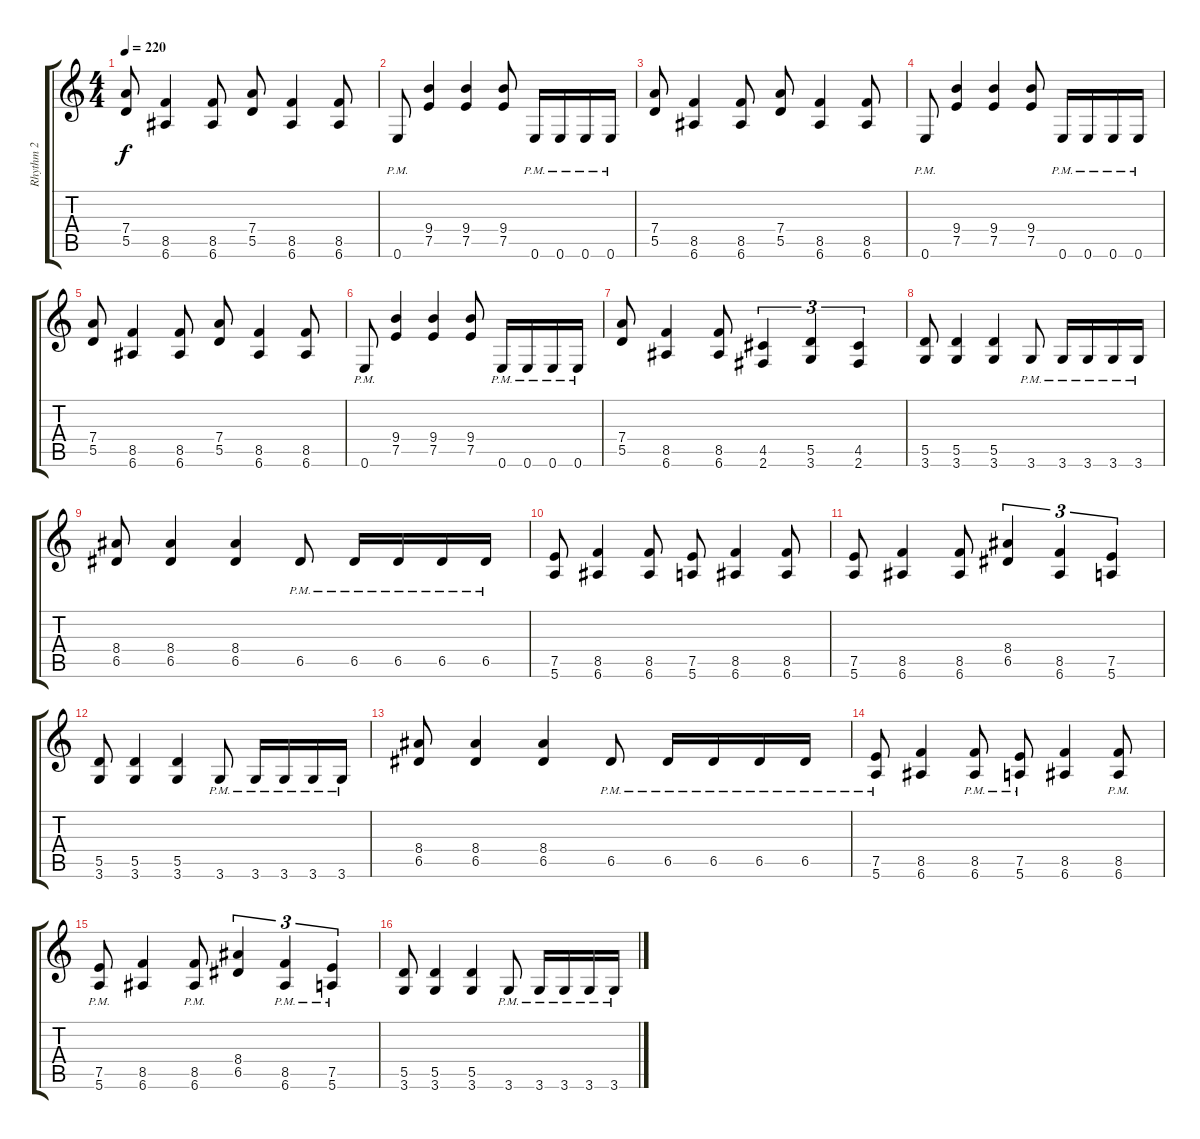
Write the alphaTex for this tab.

\track ("Rhythm 2" "Rhythm 2") {instrument distortionguitar}
\staff {score tabs}
\tuning (E4 B3 G3 D3 A2 E2) {hide}
\ts (4 4)
\tempo 220
\clef g2
\ks c
(7.4 5.5).8{dy f} (8.5 6.6).4 (8.5 6.6).8 (7.4 5.5).8 (8.5 6.6).4 (8.5 6.6).8 |
0.6{pm}.8 (9.4 7.5).4 (9.4 7.5).4 (9.4 7.5).8 0.6{pm}.16 0.6{pm}.16 0.6{pm}.16 0.6{pm}.16 |
(7.4 5.5).8 (8.5 6.6).4 (8.5 6.6).8 (7.4 5.5).8 (8.5 6.6).4 (8.5 6.6).8 |
0.6{pm}.8 (9.4 7.5).4 (9.4 7.5).4 (9.4 7.5).8 0.6{pm}.16 0.6{pm}.16 0.6{pm}.16 0.6{pm}.16 |
(7.4 5.5).8 (8.5 6.6).4 (8.5 6.6).8 (7.4 5.5).8 (8.5 6.6).4 (8.5 6.6).8 |
0.6{pm}.8 (9.4 7.5).4 (9.4 7.5).4 (9.4 7.5).8 0.6{pm}.16 0.6{pm}.16 0.6{pm}.16 0.6{pm}.16 |
(7.4 5.5).8 (8.5 6.6).4 (8.5 6.6).8 (4.5 2.6).4{tu (3 2)} (5.5 3.6).4{tu (3 2)} (4.5 2.6).4{tu (3 2)} |
(5.5 3.6).8 (5.5 3.6).4 (5.5 3.6).4 3.6{pm}.8 3.6{pm}.16 3.6{pm}.16 3.6{pm}.16 3.6{pm}.16 |
(8.4 6.5).8 (8.4 6.5).4 (8.4 6.5).4 6.5{pm}.8 6.5{pm}.16 6.5{pm}.16 6.5{pm}.16 6.5{pm}.16 |
(7.5 5.6).8 (8.5 6.6).4 (8.5 6.6).8 (7.5 5.6).8 (8.5 6.6).4 (8.5 6.6).8 |
(7.5 5.6).8 (8.5 6.6).4 (8.5 6.6).8 (8.4 6.5).4{tu (3 2)} (8.5 6.6).4{tu (3 2)} (7.5 5.6).4{tu (3 2)} |
(5.5 3.6).8 (5.5 3.6).4 (5.5 3.6).4 3.6{pm}.8 3.6{pm}.16 3.6{pm}.16 3.6{pm}.16 3.6{pm}.16 |
(8.4 6.5).8 (8.4 6.5).4 (8.4 6.5).4 6.5{pm}.8 6.5{pm}.16 6.5{pm}.16 6.5{pm}.16 6.5{pm}.16 |
(7.5{pm} 5.6{pm}).8 (8.5 6.6).4 (8.5{pm} 6.6{pm}).8 (7.5{pm} 5.6{pm}).8 (8.5 6.6).4 (8.5{pm} 6.6{pm}).8 |
(7.5{pm} 5.6{pm}).8 (8.5 6.6).4 (8.5{pm} 6.6{pm}).8 (8.4 6.5).4{tu (3 2)} (8.5{pm} 6.6{pm}).4{tu (3 2)} (7.5{pm} 5.6{pm}).4{tu (3 2)} |
(5.5 3.6).8 (5.5 3.6).4 (5.5 3.6).4 3.6{pm}.8 3.6{pm}.16 3.6{pm}.16 3.6{pm}.16 3.6{pm}.16
